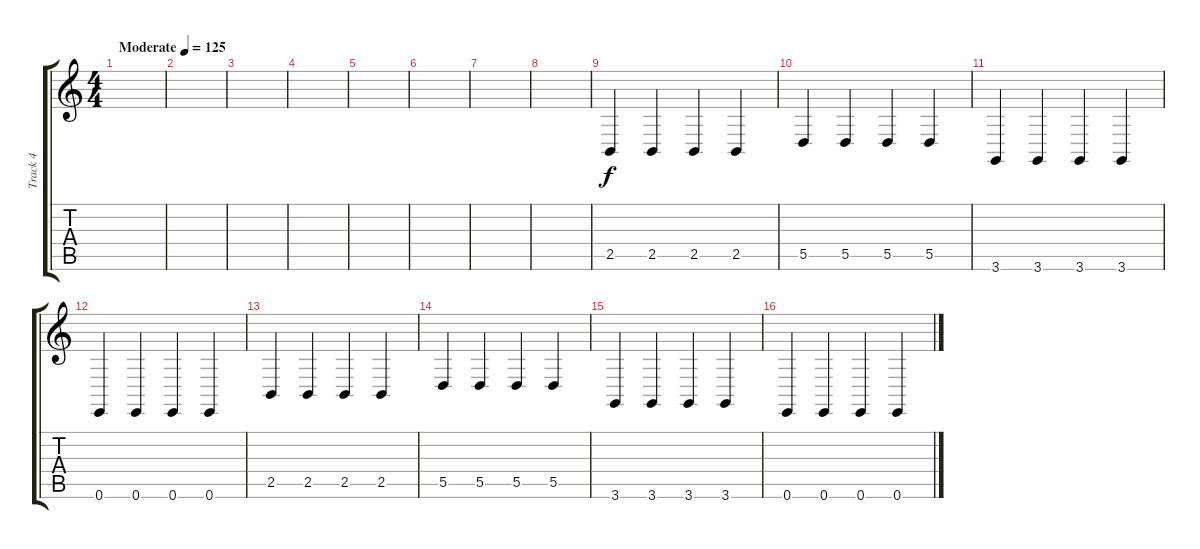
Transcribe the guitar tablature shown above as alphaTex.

\track ("Track 4" "Track 4") {instrument lead2sawtooth}
\staff {score tabs}
\tuning (E4 B3 G3 D3 A2 E2) {hide}
\ts (4 4)
\tempo (125 "Moderate")
\clef g2
\ks c
|
|
|
|
|
|
|
|
2.5.4 2.5.4 2.5.4 2.5.4 |
5.5.4 5.5.4 5.5.4 5.5.4 |
3.6.4 3.6.4 3.6.4 3.6.4 |
0.6.4 0.6.4 0.6.4 0.6.4 |
2.5.4 2.5.4 2.5.4 2.5.4 |
5.5.4 5.5.4 5.5.4 5.5.4 |
3.6.4 3.6.4 3.6.4 3.6.4 |
0.6.4 0.6.4 0.6.4 0.6.4
